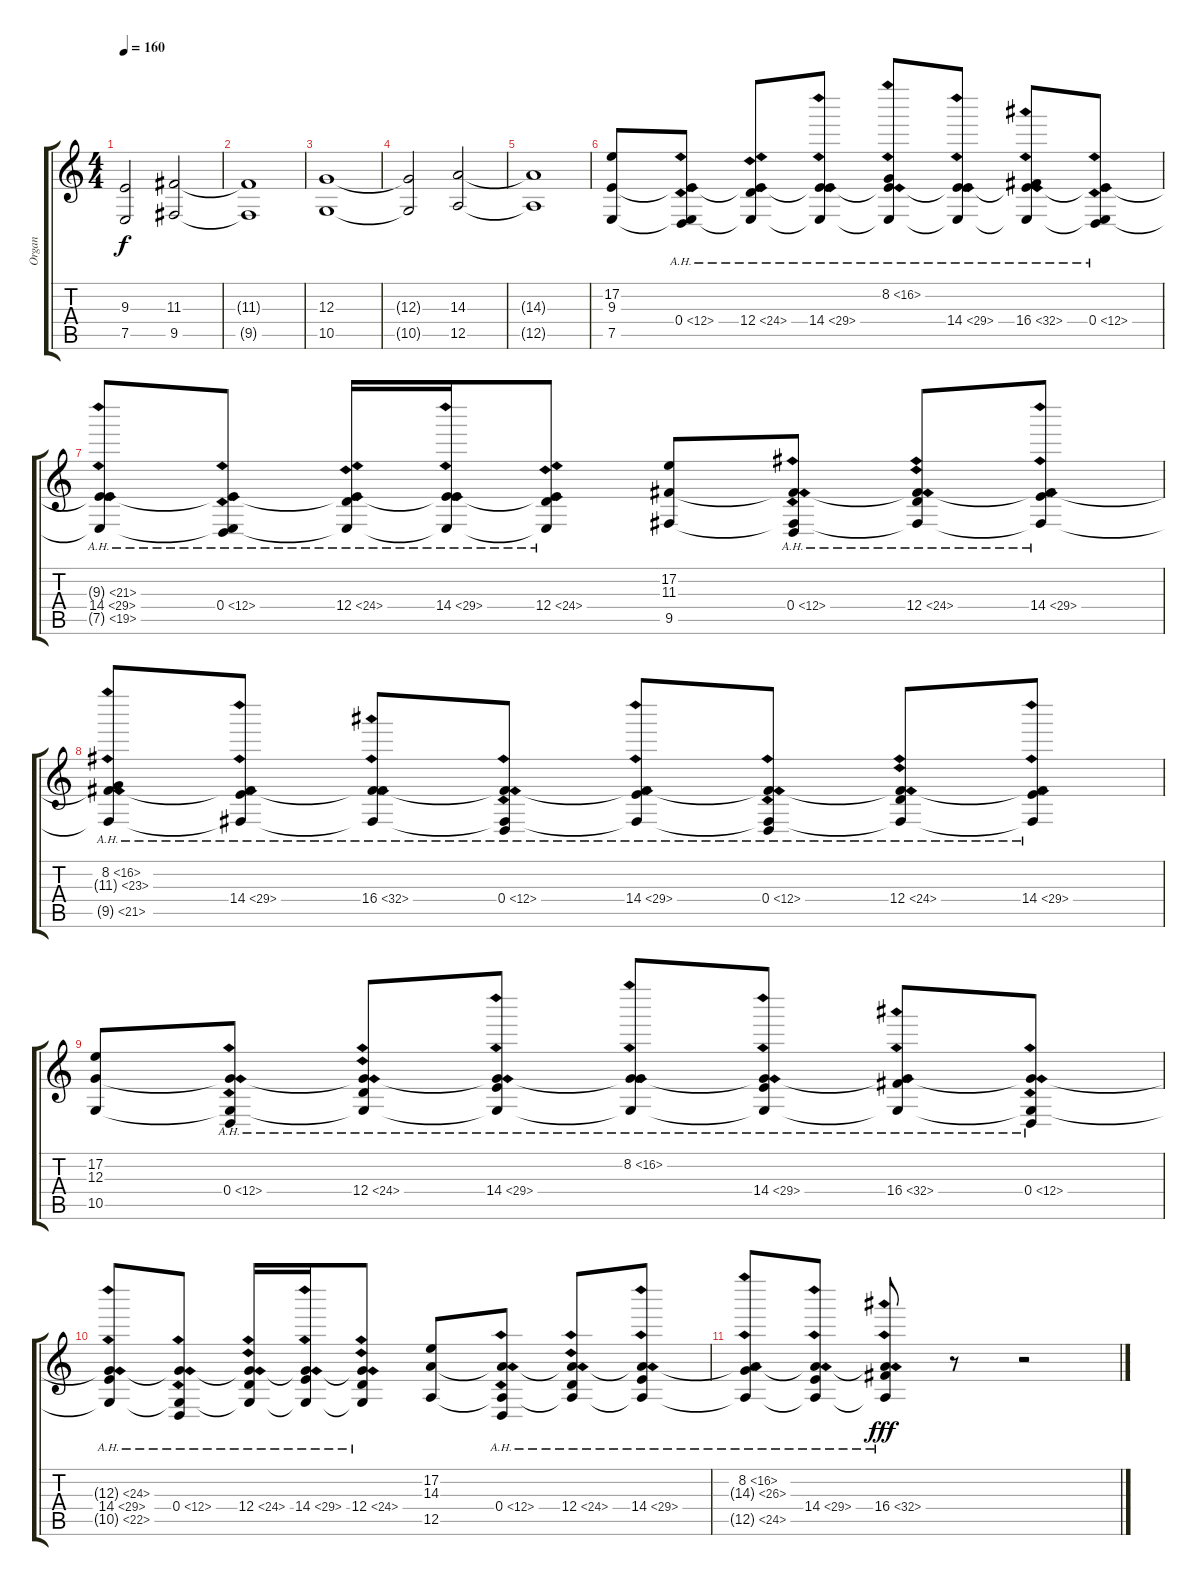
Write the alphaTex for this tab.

\track ("Organ" "Organ") {instrument drawbarorgan}
\staff {score tabs}
\tuning (E4 B3 G3 D3 A2 E2) {hide}
\ts (4 4)
\tempo 160
\clef g2
\ks c
(9.3{t} 7.5{t}).2{dy f} (11.3 9.5).2 |
(11.3{t} 9.5{t}).1 |
(12.3 10.5).1 |
(12.3{t} 10.5{t}).2 (14.3 12.5).2 |
(14.3{t} 12.5{t}).1 |
(17.2 9.3 7.5).8{instrument drawbarorgan} (9.3{ah 12 t} 0.4{ah 12} 7.5{ah 12 t}).8 (9.3{ah 12 t} 12.4{ah 12} 7.5{ah 12 t}).8 (9.3{ah 12 t} 14.4{ah 15} 7.5{ah 12 t}).8 (8.2{ah 8} 9.3{ah 12 t} 7.5{ah 12 t}).8 (9.3{ah 12 t} 14.4{ah 15} 7.5{ah 12 t}).8 (9.3{ah 12 t} 16.4{ah 16} 7.5{ah 12 t}).8 (9.3{ah 12 t} 0.4{ah 12} 7.5{ah 12 t}).8 |
(9.3{ah 12 t} 14.4{ah 15} 7.5{ah 12 t}).8 (9.3{ah 12 t} 0.4{ah 12} 7.5{ah 12 t}).8 (9.3{ah 12 t} 12.4{ah 12} 7.5{ah 12 t}).16 (9.3{ah 12 t} 14.4{ah 15} 7.5{ah 12 t}).16 (9.3{ah 12 t} 12.4{ah 12} 7.5{ah 12 t}).8 (17.2 11.3 9.5).8 (11.3{ah 12 t} 0.4{ah 12} 9.5{ah 12 t}).8 (11.3{ah 12 t} 12.4{ah 12} 9.5{ah 12 t}).8 (11.3{ah 12 t} 14.4{ah 15} 9.5{ah 12 t}).8 |
(8.2{ah 8} 11.3{ah 12 t} 9.5{ah 12 t}).8 (11.3{ah 12 t} 14.4{ah 15} 9.5{ah 12 t}).8 (11.3{ah 12 t} 16.4{ah 16} 9.5{ah 12 t}).8 (11.3{ah 12 t} 0.4{ah 12} 9.5{ah 12 t}).8 (11.3{ah 12 t} 14.4{ah 15} 9.5{ah 12 t}).8 (11.3{ah 12 t} 0.4{ah 12} 9.5{ah 12 t}).8 (11.3{ah 12 t} 12.4{ah 12} 9.5{ah 12 t}).8 (11.3{ah 12 t} 14.4{ah 15} 9.5{ah 12 t}).8 |
(17.2 12.3 10.5).8{instrument drawbarorgan} (12.3{ah 12 t} 0.4{ah 12} 10.5{ah 12 t}).8 (12.3{ah 12 t} 12.4{ah 12} 10.5{ah 12 t}).8 (12.3{ah 12 t} 14.4{ah 15} 10.5{ah 12 t}).8 (8.2{ah 8} 12.3{ah 12 t} 10.5{ah 12 t}).8 (12.3{ah 12 t} 14.4{ah 15} 10.5{ah 12 t}).8 (12.3{ah 12 t} 16.4{ah 16} 10.5{ah 12 t}).8 (12.3{ah 12 t} 0.4{ah 12} 10.5{ah 12 t}).8 |
(12.3{ah 12 t} 14.4{ah 15} 10.5{ah 12 t}).8 (12.3{ah 12 t} 0.4{ah 12} 10.5{ah 12 t}).8 (12.3{ah 12 t} 12.4{ah 12} 10.5{ah 12 t}).16 (12.3{ah 12 t} 14.4{ah 15} 10.5{ah 12 t}).16 (12.3{ah 12 t} 12.4{ah 12} 10.5{ah 12 t}).8 (17.2 14.3 12.5).8 (14.3{ah 12 t} 0.4{ah 12} 12.5{ah 12 t}).8 (14.3{ah 12 t} 12.4{ah 12} 12.5{ah 12 t}).8 (14.3{ah 12 t} 14.4{ah 15} 12.5{ah 12 t}).8 |
(8.2{ah 8} 14.3{ah 12 t} 12.5{ah 12 t}).8 (14.3{ah 12 t} 14.4{ah 15} 12.5{ah 12 t}).8 (14.3{ah 12 t} 16.4{ah 16} 12.5{ah 12 t}).8{dy fff} r.8 r.2
